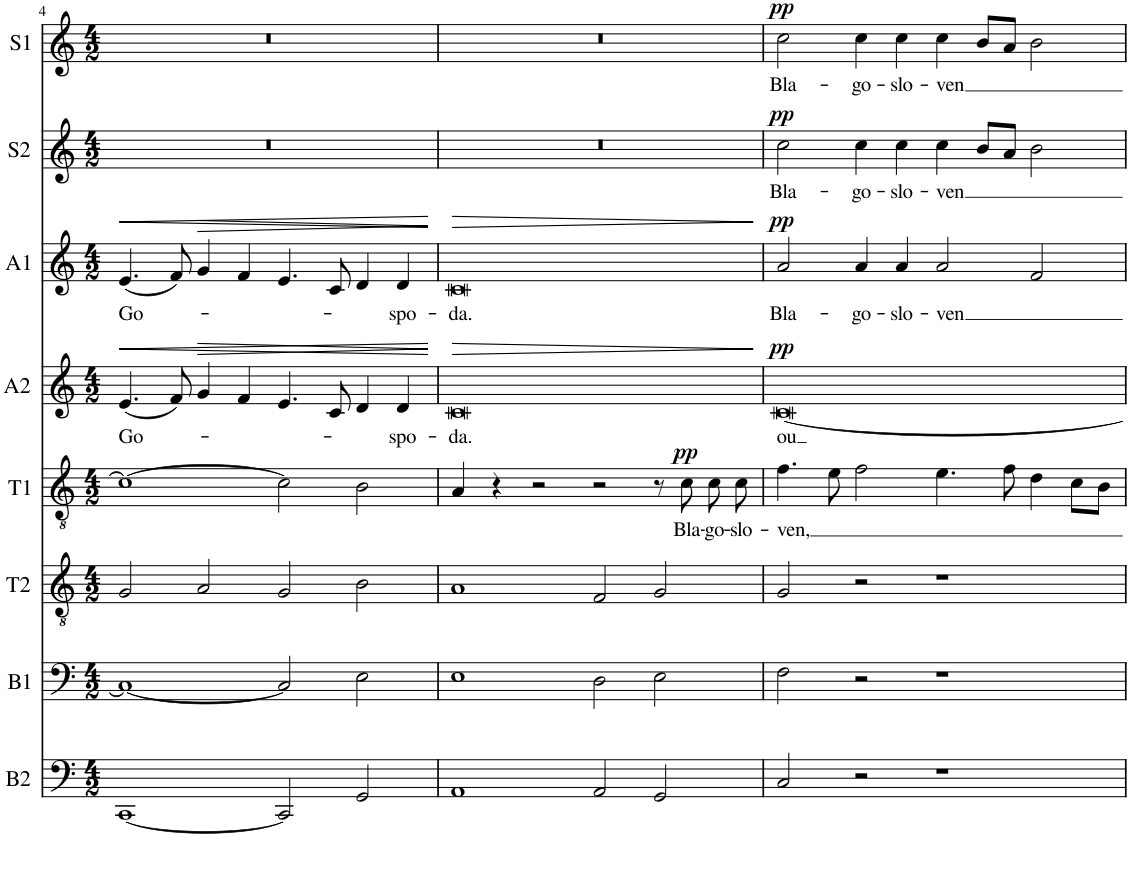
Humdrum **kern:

**kern	**kern	**kern	**kern	**text	**dynam	**kern	**text	**dynam	**kern	**text	**dynam	**kern	**text	**dynam	**kern	**text	**dynam
*part8	*part7	*part6	*part5	*part5	*part5	*part4	*part4	*part4	*part3	*part3	*part3	*part2	*part2	*part2	*part1	*part1	*part1
*staff8	*staff7	*staff6	*staff5	*staff5	*staff5	*staff4	*staff4	*staff4	*staff3	*staff3	*staff3	*staff2	*staff2	*staff2	*staff1	*staff1	*staff1
*I"Bass 2	*I"Bass 1	*I"Ténor 2	*I"Ténor 1	*	*	*I"Alto 2	*	*	*I"Alto 1	*	*	*I"Soprano 2	*	*	*I"Soprano 1	*	*
*I'B2	*I'B1	*I'T2	*I'T1	*	*	*I'A2	*	*	*I'A1	*	*	*I'S2	*	*	*I'S1	*	*
!!LO:PB:g=z
*clefF4	*clefF4	*clefGv2	*clefGv2	*	*	*clefG2	*	*	*clefG2	*	*	*clefG2	*	*	*clefG2	*	*
*k[]	*k[]	*k[]	*k[]	*	*	*k[]	*	*	*k[]	*	*	*k[]	*	*	*k[]	*	*
*M4/2	*M4/2	*M4/2	*M4/2	*	*	*M4/2	*	*	*M4/2	*	*	*M4/2	*	*	*M4/2	*	*
=4	=4	=4	=4	=4	=4	=4	=4	=4	=4	=4	=4	=4	=4	=4	=4	=4	=4
!	!	!	!	!	!	!	!LO:LY:b	!LO:HP:b	!	!LO:LY:b	!LO:HP:b	!	!	!	!	!	!
[1CC	1C_	2G/	1c_	.	.	(4.e/	Go-	<	(4.e/	Go-	<	0r	.	.	0r	.	.
.	.	.	.	.	.	8f/)	.	.	8f/)	.	.	.	.	.	.	.	.
!	!	!	!	!	!	!	!	!LO:HP:b	!	!	!LO:HP:b	!	!	!	!	!	!
.	.	2A/	.	.	.	4g/	.	>	4g/	.	>	.	.	.	.	.	.
.	.	.	.	.	.	4f/	.	.	4f/	.	.	.	.	.	.	.	.
2CC/]	2C/]	2G/	2c\]	.	.	4.e/	.	.	4.e/	.	.	.	.	.	.	.	.
.	.	.	.	.	.	8c/	.	.	8c/	.	.	.	.	.	.	.	.
2GG/	2E\	2B\	2B\	.	.	4d/	.	.	4d/	.	.	.	.	.	.	.	.
!	!	!	!	!	!	!	!LO:LY:b	!	!	!LO:LY:b	!	!	!	!	!	!	!
.	.	.	.	.	.	4d/	-spo-	.	4d/	-spo-	.	.	.	.	.	.	.
.	.	.	.	.	.	.	.	[ ]	.	.	[ ]	.	.	.	.	.	.
=5	=5	=5	=5	=5	=5	=5	=5	=5	=5	=5	=5	=5	=5	=5	=5	=5	=5
!	!	!	!	!	!	!	!LO:LY:b	!LO:HP:b	!	!LO:LY:b	!LO:HP:b	!	!	!	!	!	!
1AA	1E	1A	4A/	.	.	0c	-da.	>	0c	-da.	>	0r	.	.	0r	.	.
.	.	.	4r	.	.	.	.	.	.	.	.	.	.	.	.	.	.
.	.	.	2r	.	.	.	.	.	.	.	.	.	.	.	.	.	.
2AA/	2D\	2F/	2r	.	.	.	.	.	.	.	.	.	.	.	.	.	.
2GG/	2E\	2G/	8r	.	.	.	.	.	.	.	.	.	.	.	.	.	.
!	!	!	!	!LO:LY:b	!LO:DY:a	!	!	!	!	!	!	!	!	!	!	!	!
.	.	.	8c\	Bla-	pp	.	.	.	.	.	.	.	.	.	.	.	.
!	!	!	!	!LO:LY:b	!	!	!	!	!	!	!	!	!	!	!	!	!
.	.	.	8c\	-go-	.	.	.	.	.	.	.	.	.	.	.	.	.
!	!	!	!	!LO:LY:b	!	!	!	!	!	!	!	!	!	!	!	!	!
.	.	.	8c\	-slo-	.	.	.	.	.	.	.	.	.	.	.	.	.
.	.	.	.	.	.	.	.	]	.	.	]	.	.	.	.	.	.
=6	=6	=6	=6	=6	=6	=6	=6	=6	=6	=6	=6	=6	=6	=6	=6	=6	=6
!	!	!	!	!LO:LY:b	!	!	!LO:LY:b	!LO:DY:a	!	!LO:LY:b	!LO:DY:a	!	!LO:LY:b	!LO:DY:a	!	!LO:LY:b	!LO:DY:a
2C/	2F\	2G/	4.f\	-ven,	.	[0c	ou	pp	2a/	Bla-	pp	2cc\	Bla-	pp	2cc\	Bla-	pp
.	.	.	8e\	.	.	.	.	.	.	.	.	.	.	.	.	.	.
!	!	!	!	!	!	!	!	!	!	!LO:LY:b	!	!	!LO:LY:b	!	!	!LO:LY:b	!
2r	2r	2r	2f\	.	.	.	.	.	4a/	-go-	.	4cc\	-go-	.	4cc\	-go-	.
!	!	!	!	!	!	!	!	!	!	!LO:LY:b	!	!	!LO:LY:b	!	!	!LO:LY:b	!
.	.	.	.	.	.	.	.	.	4a/	-slo-	.	4cc\	-slo-	.	4cc\	-slo-	.
!	!	!	!	!	!	!	!	!	!	!LO:LY:b	!	!	!LO:LY:b	!	!	!LO:LY:b	!
1r	1r	1r	4.e\	.	.	.	.	.	2a/	-ven	.	4cc\	-ven	.	4cc\	-ven	.
.	.	.	.	.	.	.	.	.	.	.	.	8b/L	.	.	8b/L	.	.
.	.	.	8f\	.	.	.	.	.	.	.	.	8a/J	.	.	8a/J	.	.
.	.	.	4d\	.	.	.	.	.	2f/	.	.	2b\	.	.	2b\	.	.
.	.	.	8c\L	.	.	.	.	.	.	.	.	.	.	.	.	.	.
.	.	.	8B\J	.	.	.	.	.	.	.	.	.	.	.	.	.	.
=	=	=	=	=	=	=	=	=	=	=	=	=	=	=	=	=	=
*-	*-	*-	*-	*-	*-	*-	*-	*-	*-	*-	*-	*-	*-	*-	*-	*-	*-
